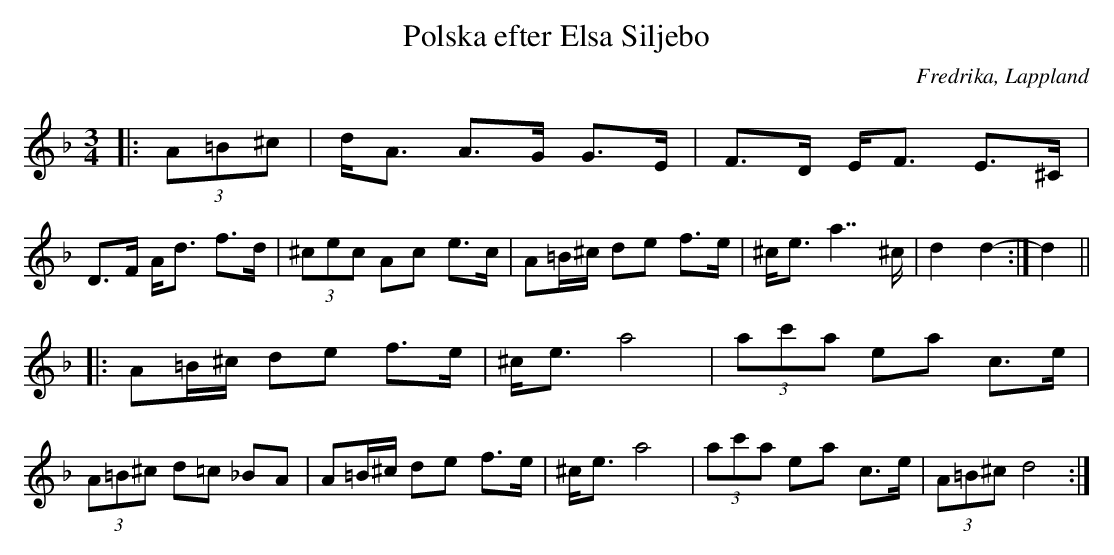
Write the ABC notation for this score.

X:1
T:Polska efter Elsa Siljebo
O: Fredrika, Lappland
M:3/4
L:1/8
K:Dm
|: (3A=B^c | d<A A>G G>E | F>D E<F E>^C | D>F A<d f>d | (3^cec Ac e>c | A=B/^c/ de f>e | ^c<e a7/ ^c/ | d2 d2- :| d2 ||
|: A=B/^c/ de f>e | ^c<e a4 | (3ac'a ea c>e | (3A=B^c d=c _BA | A=B/^c/ de f>e | ^c<e a4 | (3ac'a ea c>e | (3A=B^c d4 :|
